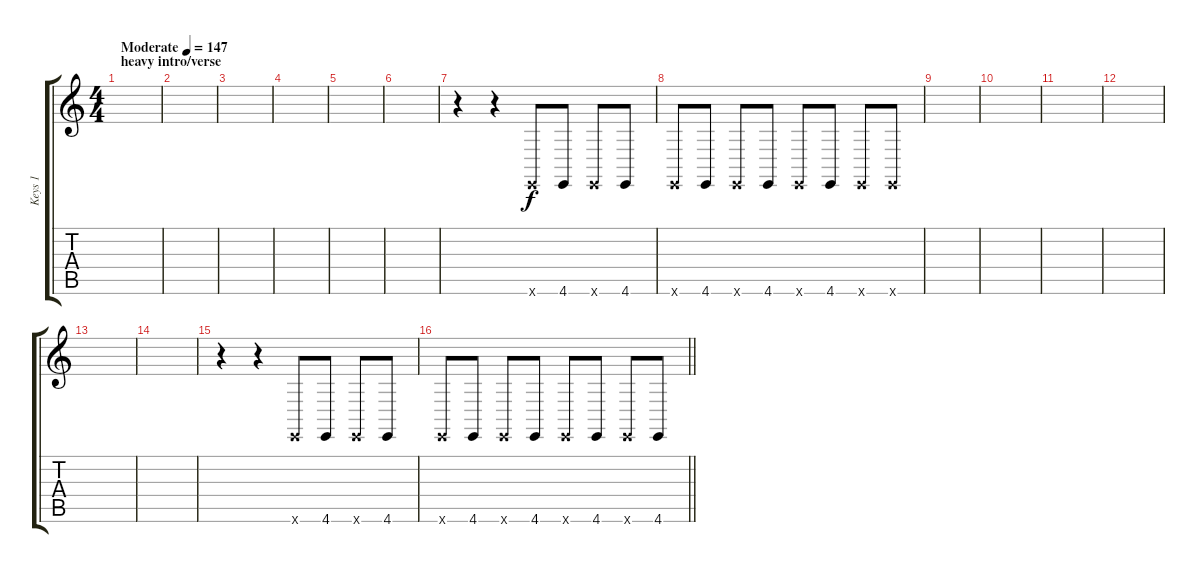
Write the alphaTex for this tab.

\track ("Keys 1" "Keys 1") {instrument lead3calliope}
\staff {score tabs}
\tuning (D4 A3 F3 C3 G2 C2) {hide}
\ts (4 4)
\section ("" "heavy intro/verse")
\tempo (147 "Moderate")
\clef g2
\ks c
|
|
|
|
|
|
r.4 r.4 4.6{x}.8 4.6.8 4.6{x}.8 4.6.8 |
4.6{x}.8 4.6.8 4.6{x}.8 4.6.8 4.6{x}.8 4.6.8 4.6{x}.8 4.6{x}.8 |
|
|
|
|
|
|
r.4 r.4 4.6{x}.8 4.6.8 4.6{x}.8 4.6.8 |
\barLineRight lightlight
4.6{x}.8 4.6.8 4.6{x}.8 4.6.8 4.6{x}.8 4.6.8 4.6{x}.8 4.6.8
